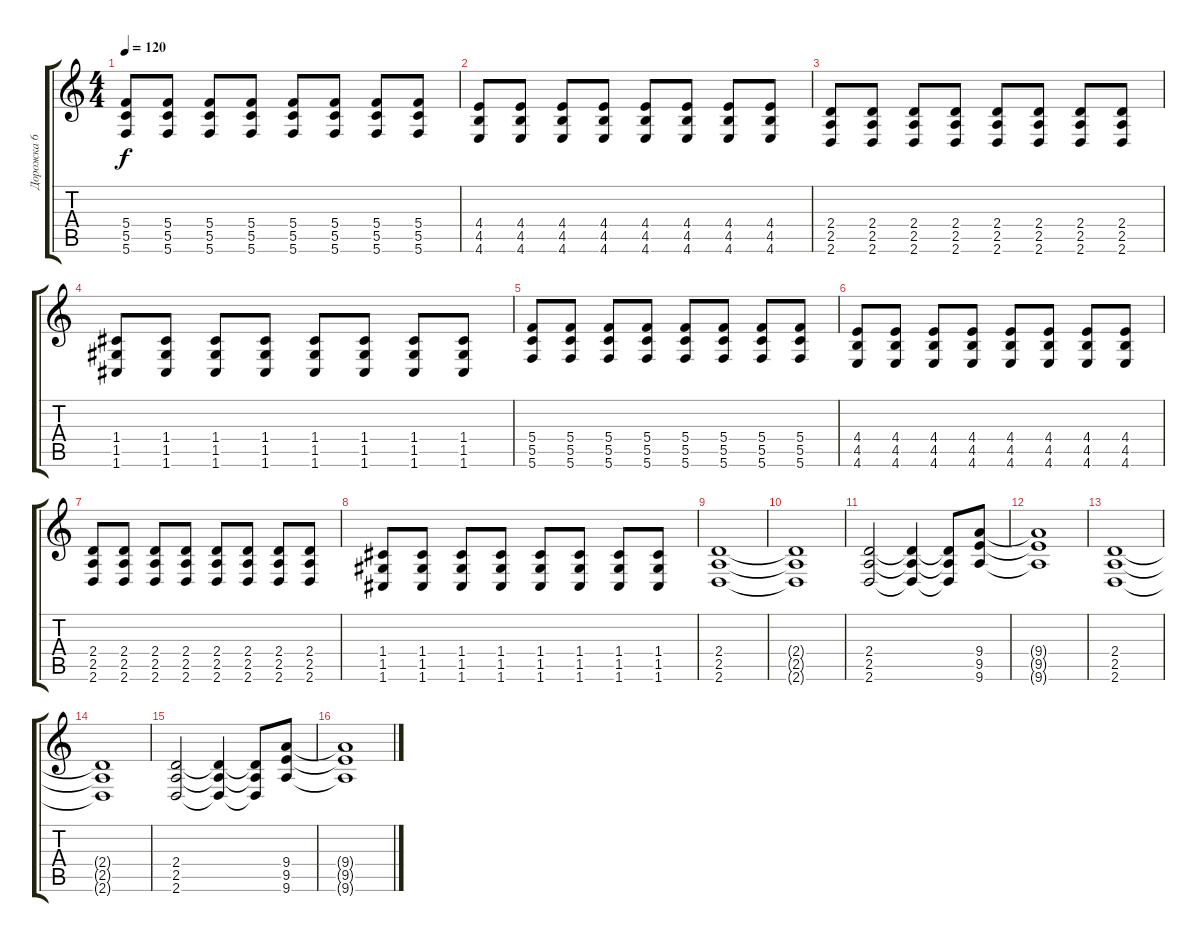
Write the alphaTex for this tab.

\track ("Дорожка 6" "Дорожка 6") {instrument distortionguitar}
\staff {score tabs}
\tuning (D4 A3 F3 C3 G2 C2) {hide}
\ts (4 4)
\tempo 120
\clef g2
\ks c
(5.4 5.5 5.6).8{dy f} (5.4 5.5 5.6).8 (5.4 5.5 5.6).8 (5.4 5.5 5.6).8 (5.4 5.5 5.6).8 (5.4 5.5 5.6).8 (5.4 5.5 5.6).8 (5.4 5.5 5.6).8 |
(4.4 4.5 4.6).8 (4.4 4.5 4.6).8 (4.4 4.5 4.6).8 (4.4 4.5 4.6).8 (4.4 4.5 4.6).8 (4.4 4.5 4.6).8 (4.4 4.5 4.6).8 (4.4 4.5 4.6).8 |
(2.4 2.5 2.6).8 (2.4 2.5 2.6).8 (2.4 2.5 2.6).8 (2.4 2.5 2.6).8 (2.4 2.5 2.6).8 (2.4 2.5 2.6).8 (2.4 2.5 2.6).8 (2.4 2.5 2.6).8 |
(1.4 1.5 1.6).8 (1.4 1.5 1.6).8 (1.4 1.5 1.6).8 (1.4 1.5 1.6).8 (1.4 1.5 1.6).8 (1.4 1.5 1.6).8 (1.4 1.5 1.6).8 (1.4 1.5 1.6).8 |
(5.4 5.5 5.6).8 (5.4 5.5 5.6).8 (5.4 5.5 5.6).8 (5.4 5.5 5.6).8 (5.4 5.5 5.6).8 (5.4 5.5 5.6).8 (5.4 5.5 5.6).8 (5.4 5.5 5.6).8 |
(4.4 4.5 4.6).8 (4.4 4.5 4.6).8 (4.4 4.5 4.6).8 (4.4 4.5 4.6).8 (4.4 4.5 4.6).8 (4.4 4.5 4.6).8 (4.4 4.5 4.6).8 (4.4 4.5 4.6).8 |
(2.4 2.5 2.6).8 (2.4 2.5 2.6).8 (2.4 2.5 2.6).8 (2.4 2.5 2.6).8 (2.4 2.5 2.6).8 (2.4 2.5 2.6).8 (2.4 2.5 2.6).8 (2.4 2.5 2.6).8 |
(1.4 1.5 1.6).8 (1.4 1.5 1.6).8 (1.4 1.5 1.6).8 (1.4 1.5 1.6).8 (1.4 1.5 1.6).8 (1.4 1.5 1.6).8 (1.4 1.5 1.6).8 (1.4 1.5 1.6).8 |
(2.4 2.5 2.6).1 |
(2.4{t} 2.5{t} 2.6{t}).1 |
(2.4 2.5 2.6).2 (2.4{t} 2.5{t} 2.6{t}).4 (2.4{t} 2.5{t} 2.6{t}).8 (9.4 9.5 9.6).8 |
(9.4{t} 9.5{t} 9.6{t}).1 |
(2.4 2.5 2.6).1 |
(2.4{t} 2.5{t} 2.6{t}).1 |
(2.4 2.5 2.6).2 (2.4{t} 2.5{t} 2.6{t}).4 (2.4{t} 2.5{t} 2.6{t}).8 (9.4 9.5 9.6).8 |
(9.4{t} 9.5{t} 9.6{t}).1
